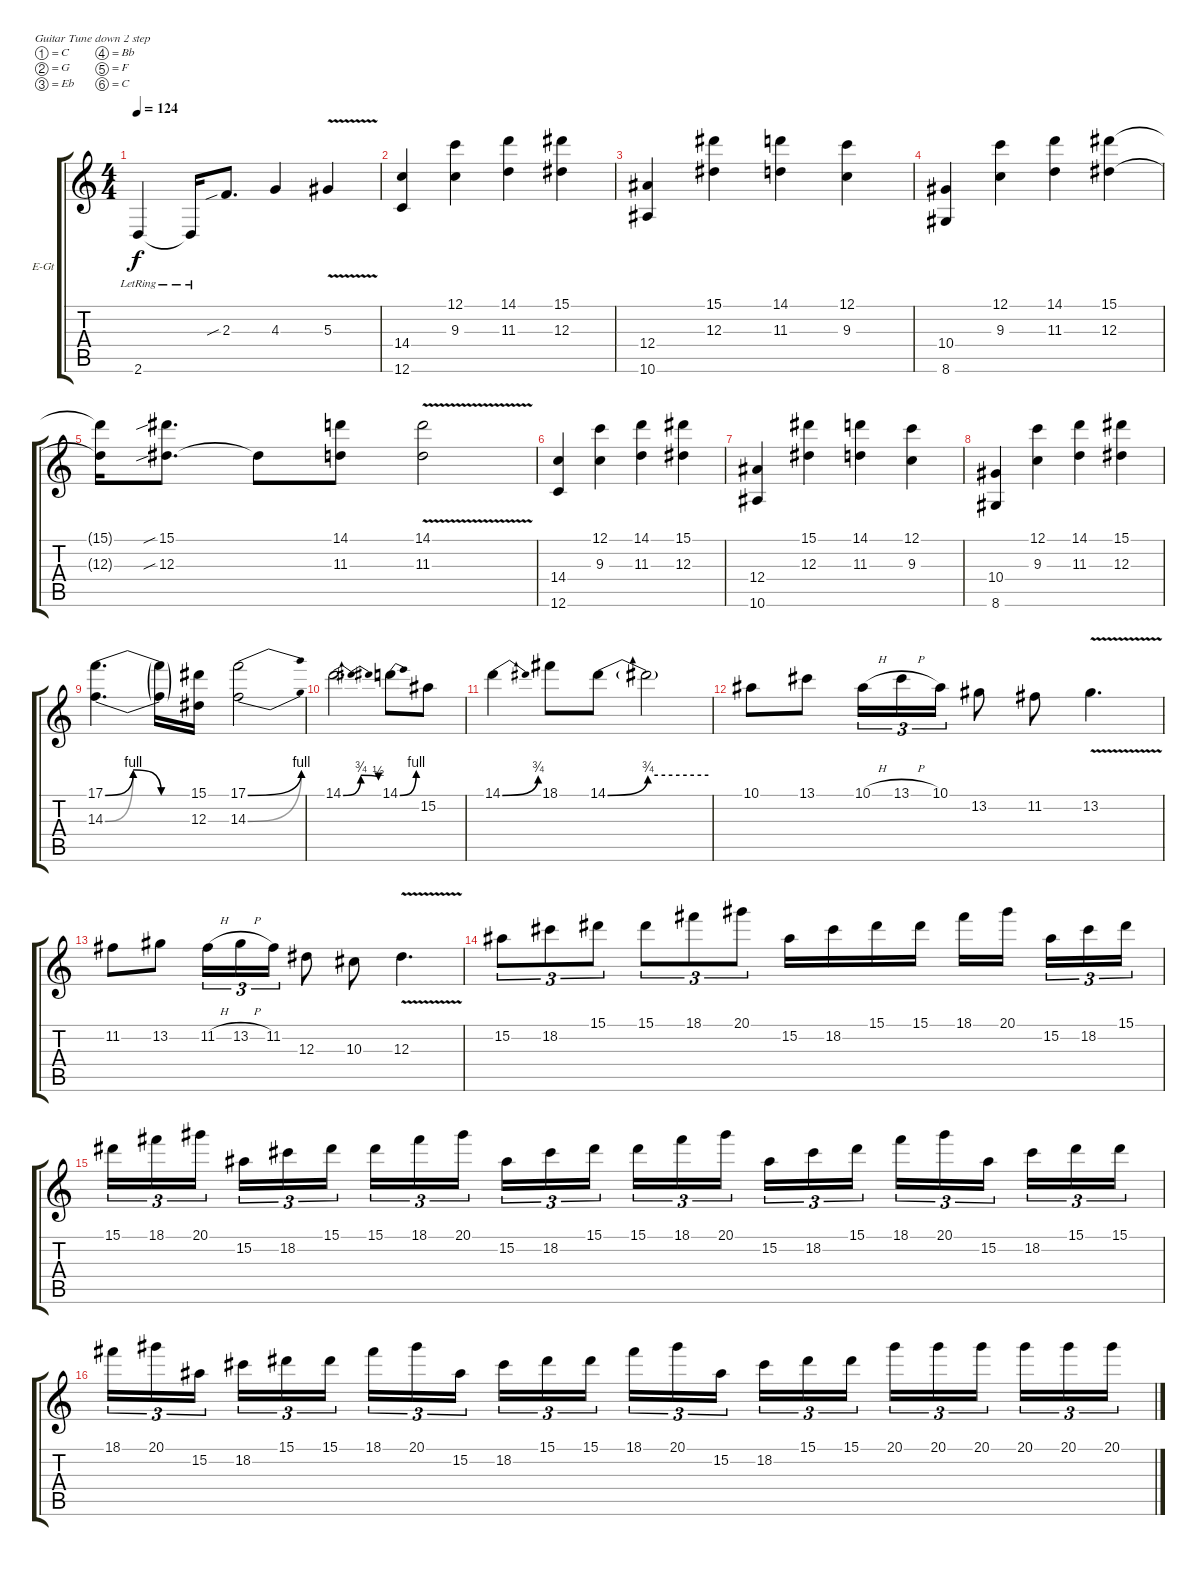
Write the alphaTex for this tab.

\defaultSystemsLayout 4
\bracketExtendMode groupsimilarinstruments
\firstSystemTrackNameOrientation horizontal
\otherSystemsTrackNameOrientation horizontal
\track ("Electric Guitar" "E-Gt") {instrument overdrivenguitar}
\staff {score tabs}
\tuning (C4 G3 Eb3 Bb2 F2 C2)
\ts (4 4)
\tempo 124
\clef g2
\ks c
2.6{lr}.4{dy f} 2.6{lr t}.16 2.3{sib}.8{d} 4.3.4 5.3{v}.4 |
(14.4 12.6).4 (12.1 9.3).4 (14.1 11.3).4 (15.1 12.3).4 |
(12.4 10.6).4 (15.1 12.3).4 (14.1 11.3).4 (12.1 9.3).4 |
(10.4 8.6).4 (12.1 9.3).4 (14.1 11.3).4 (15.1 12.3).4 |
(15.1{t} 12.3{t}).16 (15.1{sib} 12.3{sib}).8{d} 12.3{t}.8 (14.1 11.3).8 (14.1 11.3{v}).2 |
(14.4 12.6).4 (12.1 9.3).4 (14.1 11.3).4 (15.1 12.3).4 |
(12.4 10.6).4 (15.1 12.3).4 (14.1 11.3).4 (12.1 9.3).4 |
(10.4 8.6).4 (12.1 9.3).4 (14.1 11.3).4 (15.1 12.3).4 |
(17.1{be (bendrelease 0 0 30 4 30 4 60 0)} 14.3{be (bendrelease 0 0 30 4 30 4 60 0)}).4{d} (17.1{be (hold 0 0 60 0) t} 14.3{be (hold 0 0 60 0) t}).16 (15.1 12.3).16 (17.1{be (bend 0 0 60 4)} 14.3{be (bend 0 0 60 4)}).2 |
14.1{be (bendrelease 0 0 30 3 30 3 60 2)}.2{d} 14.1{be (bend 0 0 60 4)}.8 15.2.8 |
14.1{be (bend 0 0 60 3)}.4 18.1.8 14.1{be (bend 0 0 60 3)}.8 14.1{be (hold 0 3 60 3) t}.2 |
10.1.8 13.1.8 10.1{h}.16{tu (3 2)} 13.1{h}.16{tu (3 2)} 10.1.16{tu (3 2)} 13.2.8 11.2.8 13.2{v}.4{d} |
11.2.8 13.2.8 11.2{h}.16{tu (3 2)} 13.2{h}.16{tu (3 2)} 11.2.16{tu (3 2)} 12.3.8 10.3.8 12.3{v}.4{d} |
15.2.8{tu (3 2)} 18.2.8{tu (3 2)} 15.1.8{tu (3 2)} 15.1.8{tu (3 2)} 18.1.8{tu (3 2)} 20.1.8{tu (3 2)} 15.2.16 18.2.16 15.1.16 15.1.16 18.1.16 20.1.16 15.2.16{tu (3 2)} 18.2.16{tu (3 2)} 15.1.16{tu (3 2)} |
15.1.16{tu (3 2)} 18.1.16{tu (3 2)} 20.1.16{tu (3 2)} 15.2.16{tu (3 2)} 18.2.16{tu (3 2)} 15.1.16{tu (3 2)} 15.1.16{tu (3 2)} 18.1.16{tu (3 2)} 20.1.16{tu (3 2)} 15.2.16{tu (3 2)} 18.2.16{tu (3 2)} 15.1.16{tu (3 2)} 15.1.16{tu (3 2)} 18.1.16{tu (3 2)} 20.1.16{tu (3 2)} 15.2.16{tu (3 2)} 18.2.16{tu (3 2)} 15.1.16{tu (3 2)} 18.1.16{tu (3 2)} 20.1.16{tu (3 2)} 15.2.16{tu (3 2)} 18.2.16{tu (3 2)} 15.1.16{tu (3 2)} 15.1.16{tu (3 2)} |
18.1.16{tu (3 2)} 20.1.16{tu (3 2)} 15.2.16{tu (3 2)} 18.2.16{tu (3 2)} 15.1.16{tu (3 2)} 15.1.16{tu (3 2)} 18.1.16{tu (3 2)} 20.1.16{tu (3 2)} 15.2.16{tu (3 2)} 18.2.16{tu (3 2)} 15.1.16{tu (3 2)} 15.1.16{tu (3 2)} 18.1.16{tu (3 2)} 20.1.16{tu (3 2)} 15.2.16{tu (3 2)} 18.2.16{tu (3 2)} 15.1.16{tu (3 2)} 15.1.16{tu (3 2)} 20.1.16{tu (3 2)} 20.1.16{tu (3 2)} 20.1.16{tu (3 2)} 20.1.16{tu (3 2)} 20.1.16{tu (3 2)} 20.1.16{tu (3 2)}
